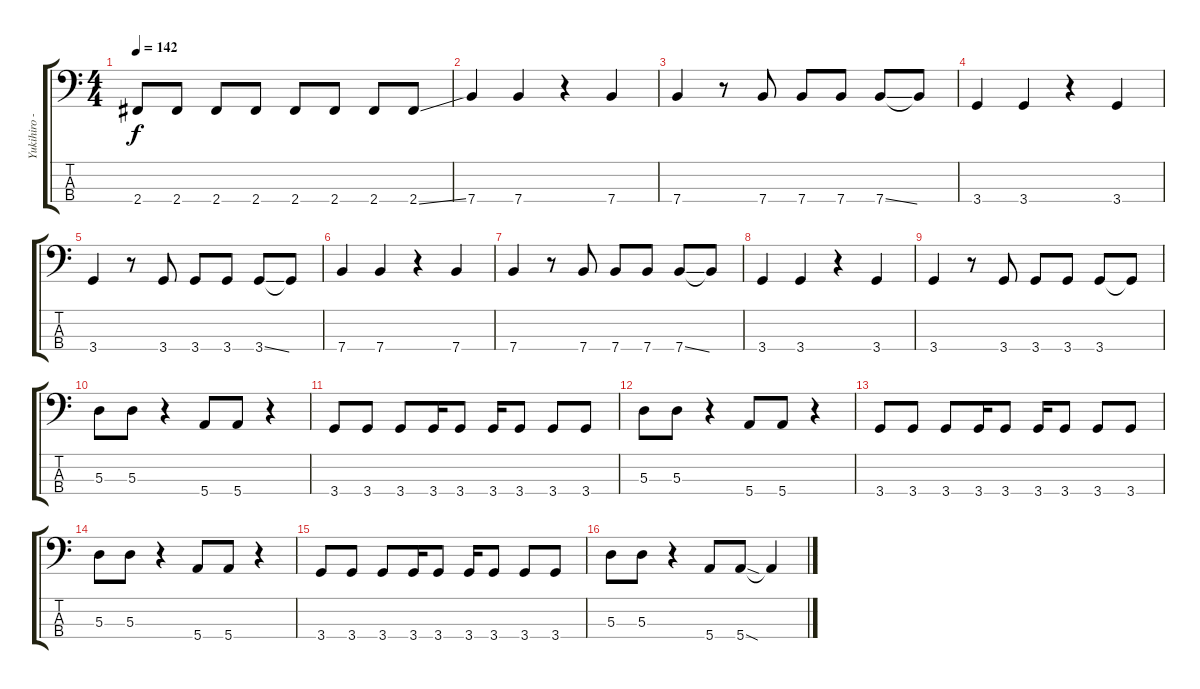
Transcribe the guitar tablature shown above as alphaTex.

\track ("Yukihiro - Bass" "Yukihiro -") {instrument electricbasspick}
\staff {score tabs}
\tuning (G2 D2 A1 E1) {hide}
\ts (4 4)
\tempo 142
\clef f4
\ks c
2.4.8{dy f} 2.4.8 2.4.8 2.4.8 2.4.8 2.4.8 2.4.8 2.4{ss}.8 |
7.4.4 7.4.4 r.4 7.4.4 |
7.4.4 r.8 7.4.8 7.4.8 7.4.8 7.4{ss}.8 7.4{t}.8 |
3.4.4 3.4.4 r.4 3.4.4 |
3.4.4 r.8 3.4.8 3.4.8 3.4.8 3.4{ss}.8 3.4{t}.8 |
7.4.4 7.4.4 r.4 7.4.4 |
7.4.4 r.8 7.4.8 7.4.8 7.4.8 7.4{ss}.8 7.4{t}.8 |
3.4.4 3.4.4 r.4 3.4.4 |
3.4.4 r.8 3.4.8 3.4.8 3.4.8 3.4.8 3.4{t}.8 |
5.3.8 5.3.8 r.4 5.4.8 5.4.8 r.4 |
3.4.8 3.4.8 3.4.8 3.4.16 3.4.8 3.4.16 3.4.8 3.4.8 3.4.8 |
5.3.8 5.3.8 r.4 5.4.8 5.4.8 r.4 |
3.4.8 3.4.8 3.4.8 3.4.16 3.4.8 3.4.16 3.4.8 3.4.8 3.4.8 |
5.3.8 5.3.8 r.4 5.4.8 5.4.8 r.4 |
3.4.8 3.4.8 3.4.8 3.4.16 3.4.8 3.4.16 3.4.8 3.4.8 3.4.8 |
5.3.8 5.3.8 r.4 5.4.8 5.4{sod}.8 5.4{t}.4
